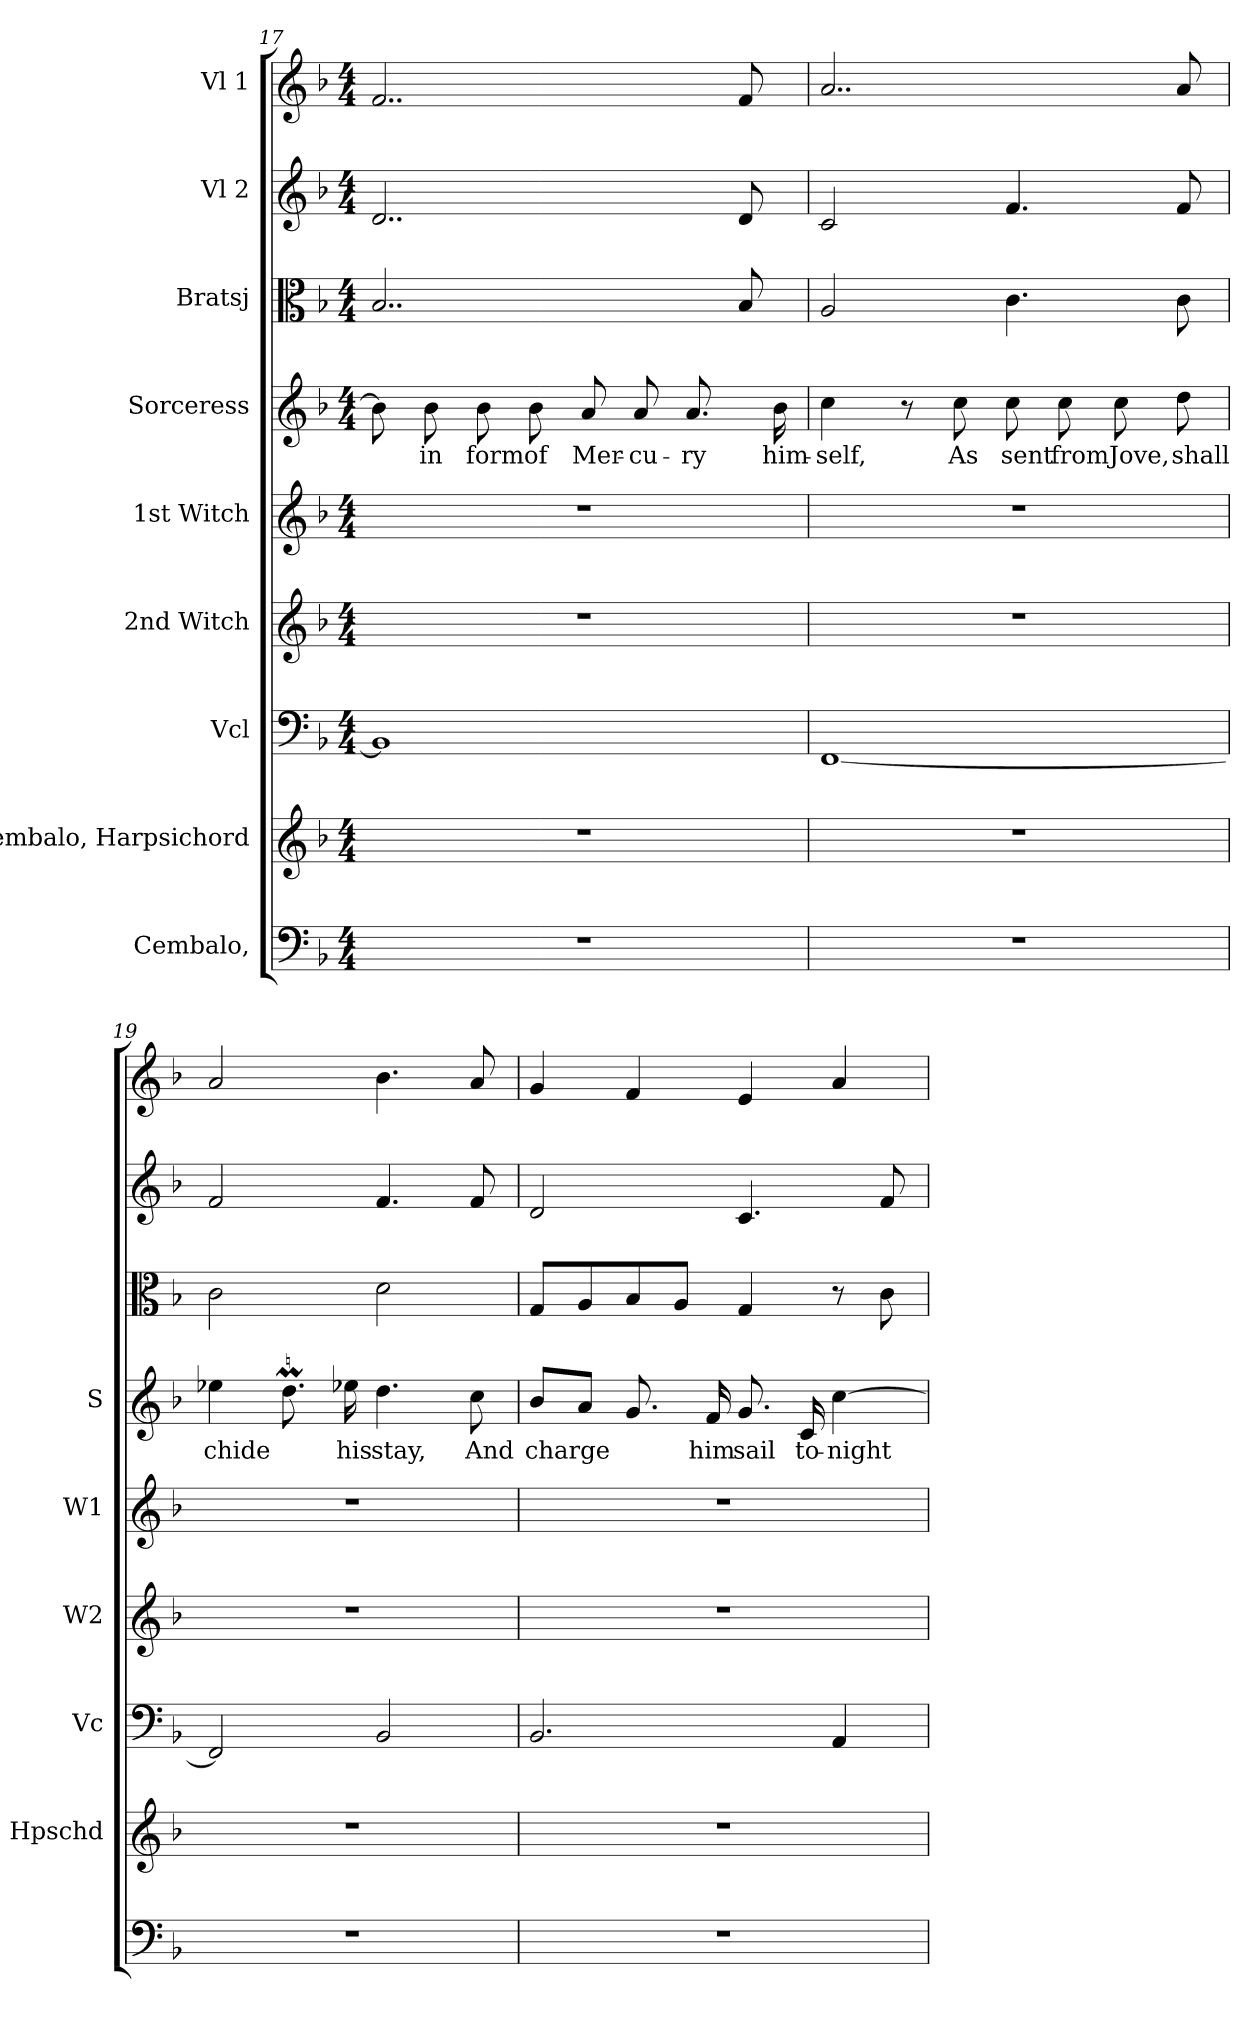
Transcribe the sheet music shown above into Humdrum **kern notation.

**kern	**kern	**kern	**kern	**kern	**kern	**text	**kern	**kern	**kern
*part9	*part8	*part7	*part6	*part5	*part4	*part4	*part3	*part2	*part1
*staff9	*staff8	*staff7	*staff6	*staff5	*staff4	*staff4	*staff3	*staff2	*staff1
*I"Cembalo,	*I"Cembalo, Harpsichord	*I"Vcl	*I"2nd Witch	*I"1st Witch	*I"Sorceress	*	*I"Bratsj	*I"Vl 2	*I"Vl 1
*	*I'Hpschd	*I'Vc	*I'W2	*I'W1	*I'S	*	*	*	*
*clefF4	*clefG2	*clefF4	*clefG2	*clefG2	*clefG2	*	*clefC3	*clefG2	*clefG2
*k[b-]	*k[b-]	*k[b-]	*k[b-]	*k[b-]	*k[b-]	*	*k[b-]	*k[b-]	*k[b-]
*M4/4	*M4/4	*M4/4	*M4/4	*M4/4	*M4/4	*	*M4/4	*M4/4	*M4/4
=17	=17	=17	=17	=17	=17	=17	=17	=17	=17
1r	1r	1BB-]	1r	1r	8b-\]	.	2..B-/	2..d/	2..f/
!	!	!	!	!	!	!LO:LY:b	!	!	!
.	.	.	.	.	8b-\	in	.	.	.
!	!	!	!	!	!	!LO:LY:b	!	!	!
.	.	.	.	.	8b-\	form	.	.	.
!	!	!	!	!	!	!LO:LY:b	!	!	!
.	.	.	.	.	8b-\	of	.	.	.
!	!	!	!	!	!	!LO:LY:b	!	!	!
.	.	.	.	.	8a/	Mer-	.	.	.
!	!	!	!	!	!	!LO:LY:b	!	!	!
.	.	.	.	.	8a/	-cu-	.	.	.
!	!	!	!	!	!	!LO:LY:b	!	!	!
.	.	.	.	.	8.a/	-ry	.	.	.
.	.	.	.	.	.	.	8B-/	8d/	8f/
!	!	!	!	!	!	!LO:LY:b	!	!	!
.	.	.	.	.	16b-\	him-	.	.	.
=18	=18	=18	=18	=18	=18	=18	=18	=18	=18
!	!	!	!	!	!	!LO:LY:b	!	!	!
1r	1r	[1FF	1r	1r	4cc\	-self,	2A/	2c/	2..a/
.	.	.	.	.	8r	.	.	.	.
!	!	!	!	!	!	!LO:LY:b	!	!	!
.	.	.	.	.	8cc\	As	.	.	.
!	!	!	!	!	!	!LO:LY:b	!	!	!
.	.	.	.	.	8cc\	sent	4.c\	4.f/	.
!	!	!	!	!	!	!LO:LY:b	!	!	!
.	.	.	.	.	8cc\	from	.	.	.
!	!	!	!	!	!	!LO:LY:b	!	!	!
.	.	.	.	.	8cc\	Jove,	.	.	.
!	!	!	!	!	!	!LO:LY:b	!	!	!
.	.	.	.	.	8dd\	shall	8c\	8f/	8a/
!!LO:PB:g=z
=19	=19	=19	=19	=19	=19	=19	=19	=19	=19
!	!	!	!	!	!	!LO:LY:b	!	!	!
1r	1r	2FF/]	1r	1r	4ee-X\	chide	2c\	2f/	2a/
.	.	.	.	.	8.ddM\	.	.	.	.
!	!	!	!	!	!	!LO:LY:b	!	!	!
.	.	.	.	.	16ee-\	his	.	.	.
!	!	!	!	!	!	!LO:LY:b	!	!	!
.	.	2BB-/	.	.	4.dd\	stay,	2d\	4.f/	4.b-\
!	!	!	!	!	!	!LO:LY:b	!	!	!
.	.	.	.	.	8cc\	And	.	8f/	8a/
=20	=20	=20	=20	=20	=20	=20	=20	=20	=20
!	!	!	!	!	!	!LO:LY:b	!	!	!
1r	1r	2.BB-/	1r	1r	8b-/L	charge	8G/L	2d/	4g/
.	.	.	.	.	8a/J	.	8A/	.	.
.	.	.	.	.	8.g/	.	8B-/	.	4f/
.	.	.	.	.	.	.	8A/J	.	.
!	!	!	!	!	!	!LO:LY:b	!	!	!
.	.	.	.	.	16f/	him	.	.	.
!	!	!	!	!	!	!LO:LY:b	!	!	!
.	.	.	.	.	8.g/	sail	4G/	4.c/	4e/
!	!	!	!	!	!	!LO:LY:b	!	!	!
.	.	.	.	.	16c/	to-	.	.	.
!	!	!	!	!	!	!LO:LY:b	!	!	!
.	.	4AA/	.	.	[4cc\	-night	8r	.	4a/
.	.	.	.	.	.	.	8c\	8f/	.
=	=	=	=	=	=	=	=	=	=
*-	*-	*-	*-	*-	*-	*-	*-	*-	*-
